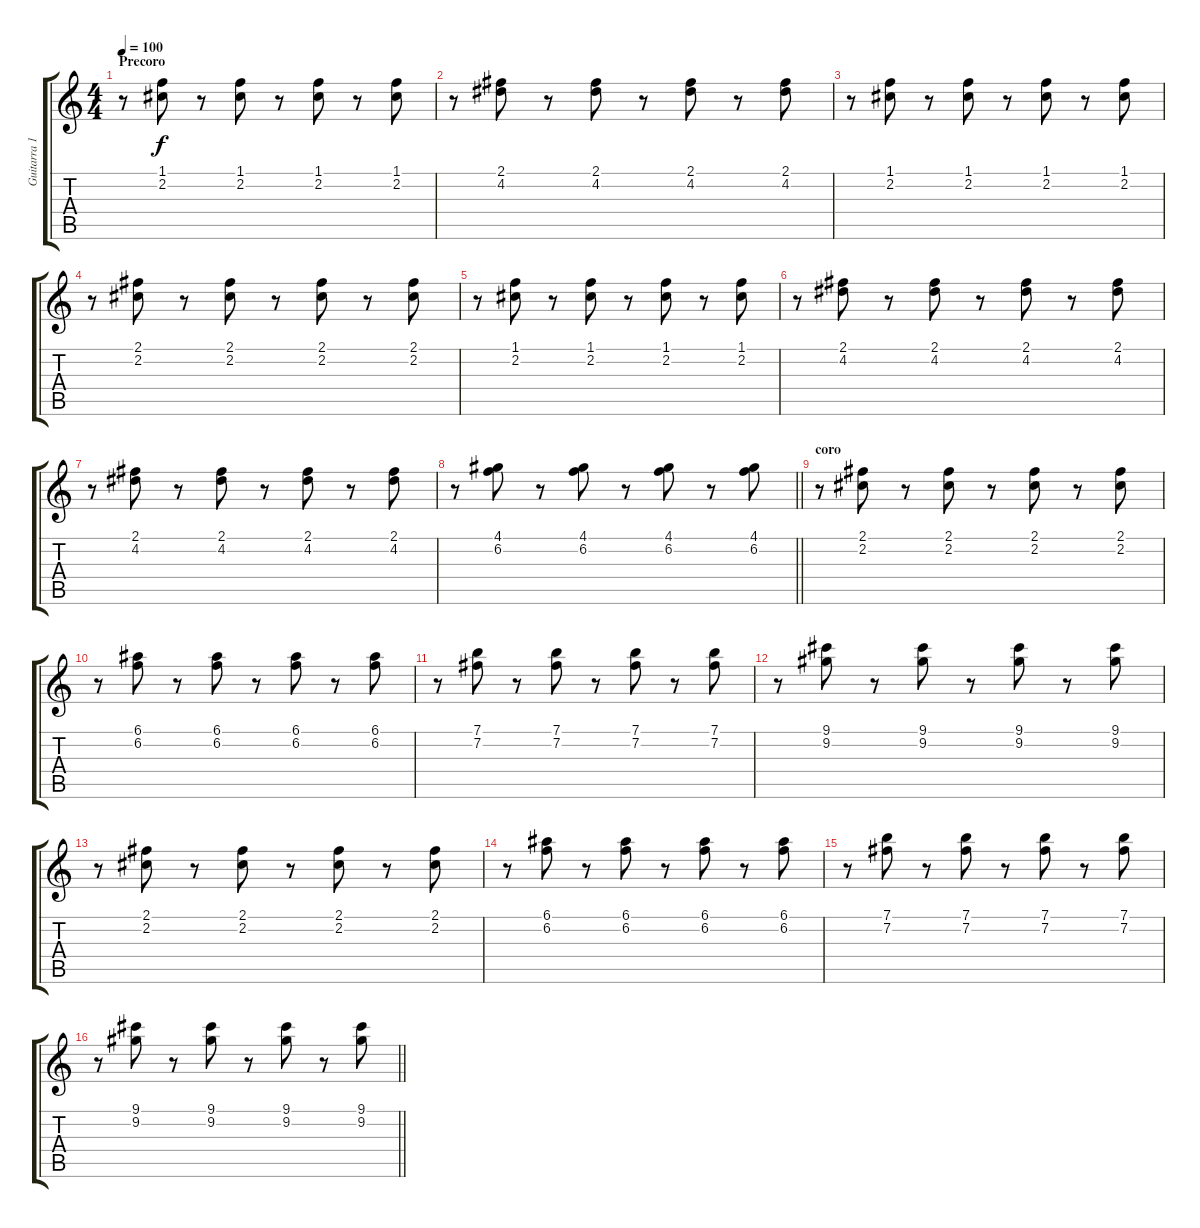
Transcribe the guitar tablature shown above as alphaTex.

\track ("Guitarra 1" "Guitarra 1") {instrument electricguitarclean}
\staff {score tabs}
\tuning (E4 B3 G3 D3 A2 E2) {hide}
\ts (4 4)
\section ("" "Precoro")
\tempo 100
\clef g2
\ks c
r.8{dy f} (1.1 2.2).8 r.8 (1.1 2.2).8 r.8 (1.1 2.2).8 r.8 (1.1 2.2).8 |
r.8 (2.1 4.2).8 r.8 (2.1 4.2).8 r.8 (2.1 4.2).8 r.8 (2.1 4.2).8 |
r.8 (1.1 2.2).8 r.8 (1.1 2.2).8 r.8 (1.1 2.2).8 r.8 (1.1 2.2).8 |
r.8 (2.1 2.2).8 r.8 (2.1 2.2).8 r.8 (2.1 2.2).8 r.8 (2.1 2.2).8 |
r.8 (1.1 2.2).8 r.8 (1.1 2.2).8 r.8 (1.1 2.2).8 r.8 (1.1 2.2).8 |
r.8 (2.1 4.2).8 r.8 (2.1 4.2).8 r.8 (2.1 4.2).8 r.8 (2.1 4.2).8 |
r.8 (2.1 4.2).8 r.8 (2.1 4.2).8 r.8 (2.1 4.2).8 r.8 (2.1 4.2).8 |
\barLineRight lightlight
r.8 (4.1 6.2).8 r.8 (4.1 6.2).8 r.8 (4.1 6.2).8 r.8 (4.1 6.2).8 |
\section ("" "coro")
r.8 (2.1 2.2).8 r.8 (2.1 2.2).8 r.8 (2.1 2.2).8 r.8 (2.1 2.2).8 |
r.8 (6.1 6.2).8 r.8 (6.1 6.2).8 r.8 (6.1 6.2).8 r.8 (6.1 6.2).8 |
r.8 (7.1 7.2).8 r.8 (7.1 7.2).8 r.8 (7.1 7.2).8 r.8 (7.1 7.2).8 |
r.8 (9.1 9.2).8 r.8 (9.1 9.2).8 r.8 (9.1 9.2).8 r.8 (9.1 9.2).8 |
r.8 (2.1 2.2).8 r.8 (2.1 2.2).8 r.8 (2.1 2.2).8 r.8 (2.1 2.2).8 |
r.8 (6.1 6.2).8 r.8 (6.1 6.2).8 r.8 (6.1 6.2).8 r.8 (6.1 6.2).8 |
r.8 (7.1 7.2).8 r.8 (7.1 7.2).8 r.8 (7.1 7.2).8 r.8 (7.1 7.2).8 |
\barLineRight lightlight
r.8 (9.1 9.2).8 r.8 (9.1 9.2).8 r.8 (9.1 9.2).8 r.8 (9.1 9.2).8
